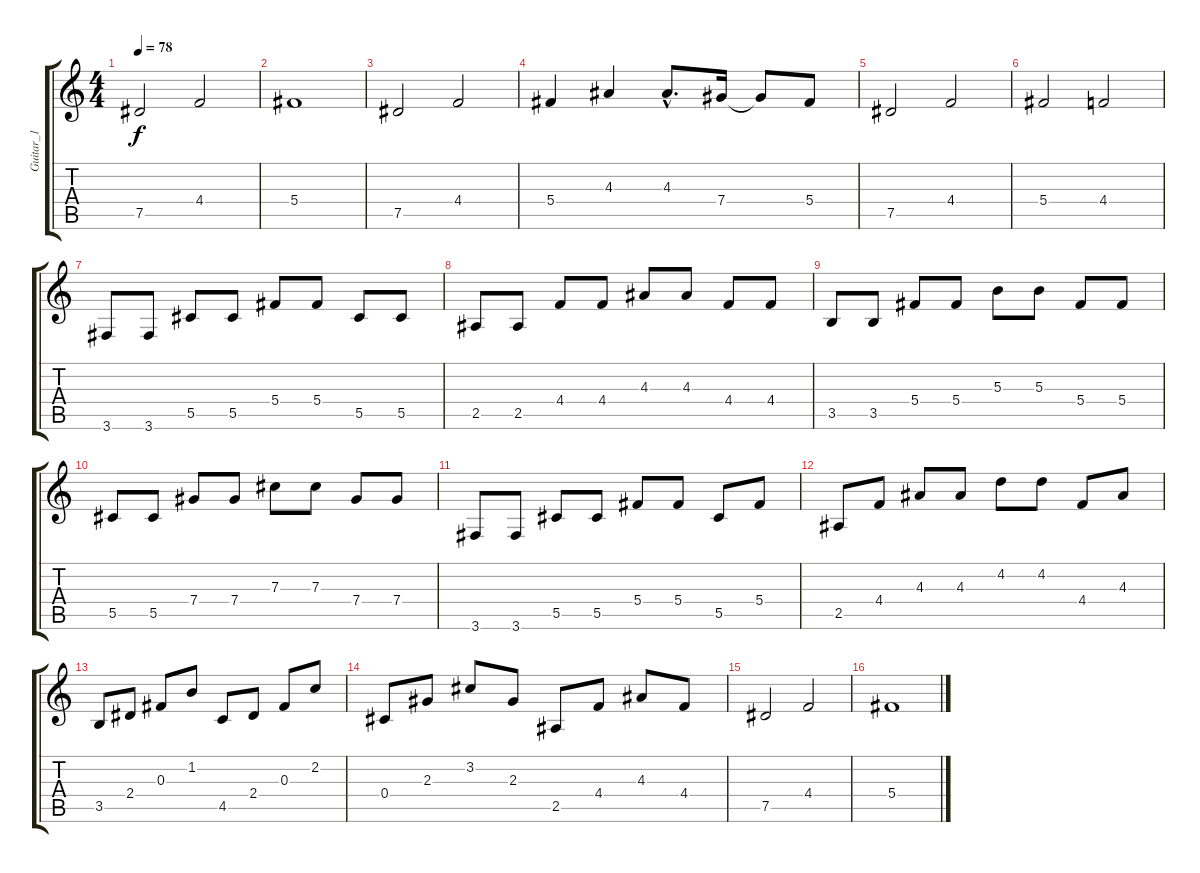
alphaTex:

\track ("Guitar_1" "Guitar_1") {instrument distortionguitar}
\staff {score tabs}
\tuning (Eb4 Bb3 Gb3 Db3 Ab2 Eb2) {hide}
\ts (4 4)
\tempo 78
\clef g2
\ks c
7.5.2{dy f} 4.4.2 |
5.4.1 |
7.5.2 4.4.2 |
5.4.4 4.3.4 4.3{hac}.8{d} 7.4.16 7.4{t}.8 5.4.8 |
7.5.2 4.4.2 |
5.4.2 4.4.2 |
3.6.8{instrument electricguitarclean} 3.6.8 5.5.8 5.5.8 5.4.8 5.4.8 5.5.8 5.5.8 |
2.5.8 2.5.8 4.4.8 4.4.8 4.3.8 4.3.8 4.4.8 4.4.8 |
3.5.8 3.5.8 5.4.8 5.4.8 5.3.8 5.3.8 5.4.8 5.4.8 |
5.5.8 5.5.8 7.4.8 7.4.8 7.3.8 7.3.8 7.4.8 7.4.8 |
3.6.8 3.6.8 5.5.8 5.5.8 5.4.8 5.4.8 5.5.8 5.4.8 |
2.5.8 4.4.8 4.3.8 4.3.8 4.2.8 4.2.8 4.4.8 4.3.8 |
3.5.8 2.4.8 0.3.8 1.2.8 4.5.8 2.4.8 0.3.8 2.2.8 |
0.4.8 2.3.8 3.2.8 2.3.8 2.5.8 4.4.8 4.3.8 4.4.8 |
7.5.2{instrument distortionguitar} 4.4.2 |
5.4.1
